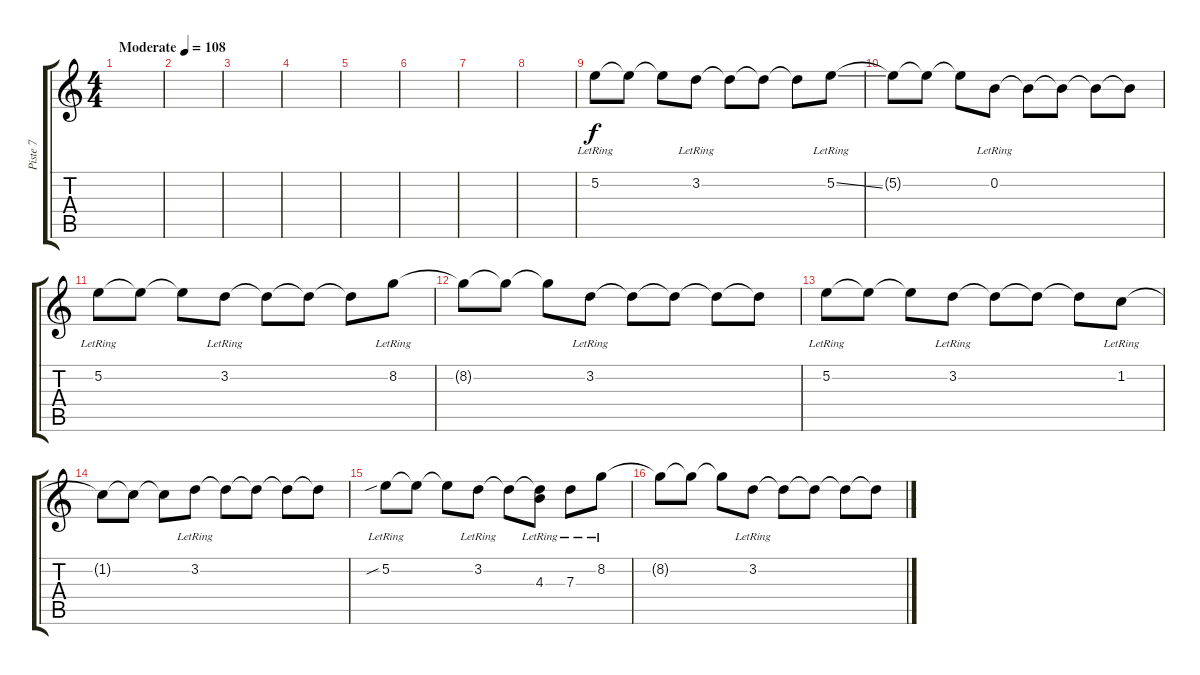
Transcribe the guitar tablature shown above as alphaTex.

\track ("Piste 7" "Piste 7") {instrument acousticguitarnylon}
\staff {score tabs}
\tuning (E4 B3 G3 D3 A2 E2) {hide}
\ts (4 4)
\tempo (108 "Moderate")
\clef g2
\ks c
|
|
|
|
|
|
|
|
5.2{lr}.8 5.2{t}.8 5.2{t}.8 3.2{lr}.8 3.2{t}.8 3.2{t}.8 3.2{t}.8 5.2{ss lr}.8 |
5.2{t}.8 5.2{t}.8 5.2{t}.8 0.2{lr}.8 0.2{t}.8 0.2{t}.8 0.2{t}.8 0.2{t}.8 |
5.2{lr}.8 5.2{t}.8 5.2{t}.8 3.2{lr}.8 3.2{t}.8 3.2{t}.8 3.2{t}.8 8.2{lr}.8 |
8.2{t}.8 8.2{t}.8 8.2{t}.8 3.2{lr}.8 3.2{t}.8 3.2{t}.8 3.2{t}.8 3.2{t}.8 |
5.2{lr}.8 5.2{t}.8 5.2{t}.8 3.2{lr}.8 3.2{t}.8 3.2{t}.8 3.2{t}.8 1.2{lr}.8 |
1.2{t}.8 1.2{t}.8 1.2{t}.8 3.2{lr}.8 3.2{t}.8 3.2{t}.8 3.2{t}.8 3.2{t}.8 |
5.2{sib lr}.8 5.2{t}.8 5.2{t}.8 3.2{lr}.8 3.2{t}.8 (3.2{t} 4.3{lr}).8 7.3{lr}.8 8.2{lr}.8 |
8.2{t}.8 8.2{t}.8 8.2{t}.8 3.2{lr}.8 3.2{t}.8 3.2{t}.8 3.2{t}.8 3.2{t}.8
